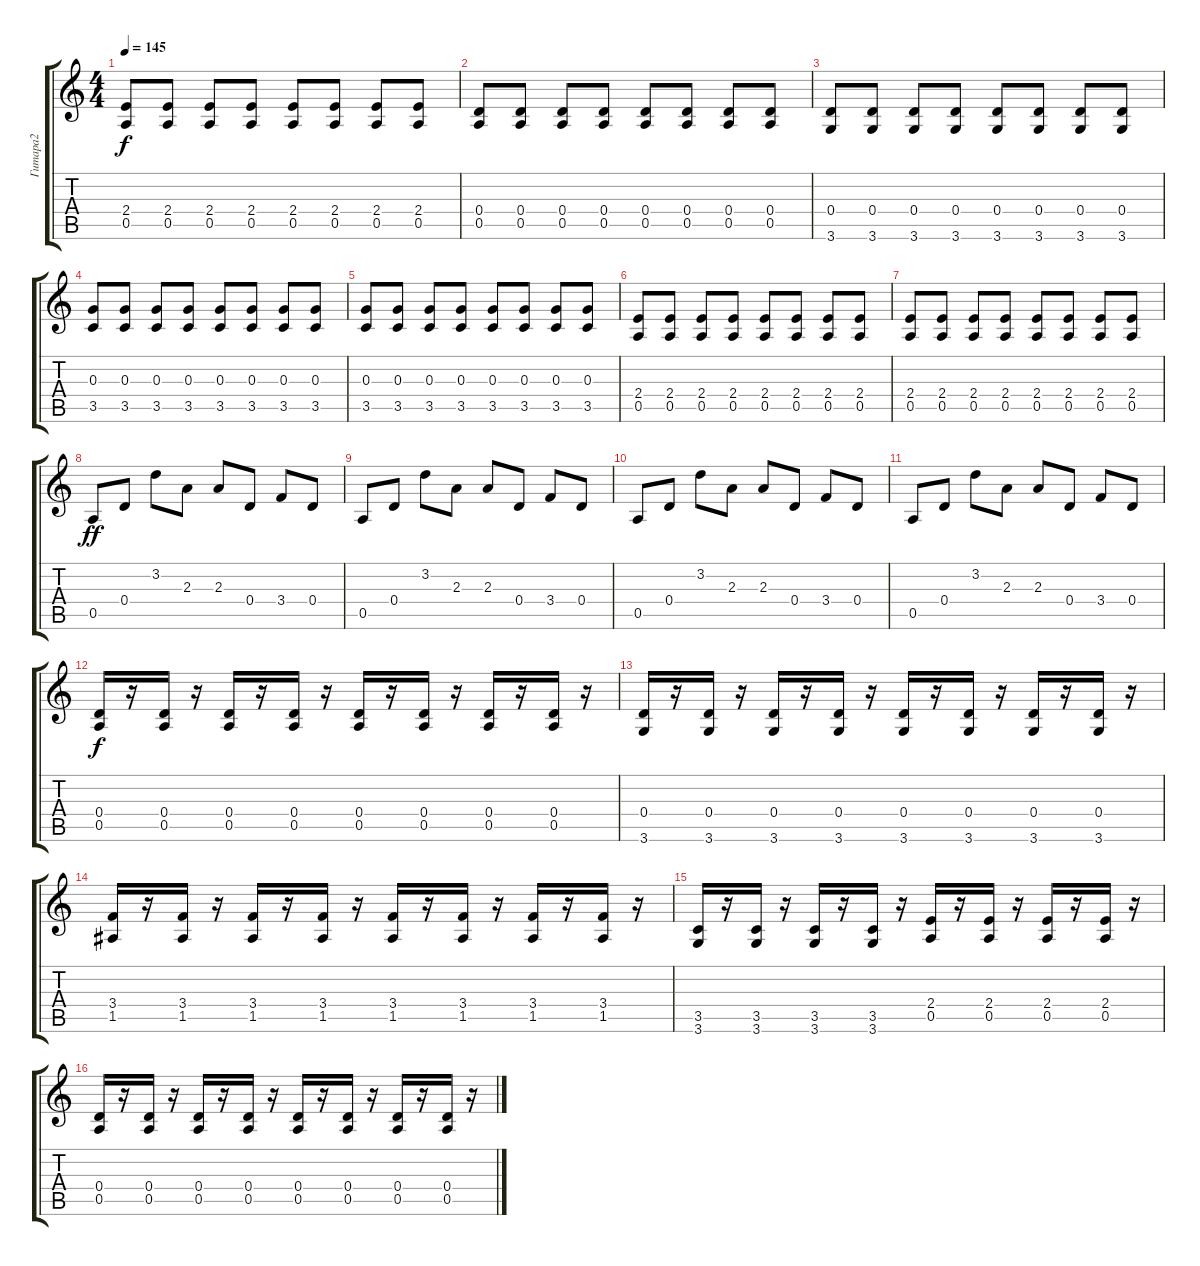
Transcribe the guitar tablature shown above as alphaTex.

\track ("Гитара2" "Гитара2") {instrument distortionguitar}
\staff {score tabs}
\tuning (E4 B3 G3 D3 A2 E2) {hide}
\ts (4 4)
\tempo 145
\clef g2
\ks c
(2.4 0.5).8{dy f} (2.4 0.5).8 (2.4 0.5).8 (2.4 0.5).8 (2.4 0.5).8 (2.4 0.5).8 (2.4 0.5).8 (2.4 0.5).8 |
(0.4 0.5).8 (0.4 0.5).8 (0.4 0.5).8 (0.4 0.5).8 (0.4 0.5).8 (0.4 0.5).8 (0.4 0.5).8 (0.4 0.5).8 |
(0.4 3.6).8 (0.4 3.6).8 (0.4 3.6).8 (0.4 3.6).8 (0.4 3.6).8 (0.4 3.6).8 (0.4 3.6).8 (0.4 3.6).8 |
(0.3 3.5).8 (0.3 3.5).8 (0.3 3.5).8 (0.3 3.5).8 (0.3 3.5).8 (0.3 3.5).8 (0.3 3.5).8 (0.3 3.5).8 |
(0.3 3.5).8 (0.3 3.5).8 (0.3 3.5).8 (0.3 3.5).8 (0.3 3.5).8 (0.3 3.5).8 (0.3 3.5).8 (0.3 3.5).8 |
(2.4 0.5).8 (2.4 0.5).8 (2.4 0.5).8 (2.4 0.5).8 (2.4 0.5).8 (2.4 0.5).8 (2.4 0.5).8 (2.4 0.5).8 |
(2.4 0.5).8 (2.4 0.5).8 (2.4 0.5).8 (2.4 0.5).8 (2.4 0.5).8 (2.4 0.5).8 (2.4 0.5).8 (2.4 0.5).8 |
0.5.8{dy ff} 0.4.8 3.2.8 2.3.8 2.3.8 0.4.8 3.4.8 0.4.8 |
0.5.8 0.4.8 3.2.8 2.3.8 2.3.8 0.4.8 3.4.8 0.4.8 |
0.5.8 0.4.8 3.2.8 2.3.8 2.3.8 0.4.8 3.4.8 0.4.8 |
0.5.8 0.4.8 3.2.8 2.3.8 2.3.8 0.4.8 3.4.8 0.4.8 |
(0.4 0.5).16{dy f} r.16 (0.4 0.5).16 r.16 (0.4 0.5).16 r.16 (0.4 0.5).16 r.16 (0.4 0.5).16 r.16 (0.4 0.5).16 r.16 (0.4 0.5).16 r.16 (0.4 0.5).16 r.16 |
(0.4 3.6).16 r.16 (0.4 3.6).16 r.16 (0.4 3.6).16 r.16 (0.4 3.6).16 r.16 (0.4 3.6).16 r.16 (0.4 3.6).16 r.16 (0.4 3.6).16 r.16 (0.4 3.6).16 r.16 |
(3.4 1.5).16 r.16 (3.4 1.5).16 r.16 (3.4 1.5).16 r.16 (3.4 1.5).16 r.16 (3.4 1.5).16 r.16 (3.4 1.5).16 r.16 (3.4 1.5).16 r.16 (3.4 1.5).16 r.16 |
(3.5 3.6).16 r.16 (3.5 3.6).16 r.16 (3.5 3.6).16 r.16 (3.5 3.6).16 r.16 (2.4 0.5).16 r.16 (2.4 0.5).16 r.16 (2.4 0.5).16 r.16 (2.4 0.5).16 r.16 |
(0.4 0.5).16 r.16 (0.4 0.5).16 r.16 (0.4 0.5).16 r.16 (0.4 0.5).16 r.16 (0.4 0.5).16 r.16 (0.4 0.5).16 r.16 (0.4 0.5).16 r.16 (0.4 0.5).16 r.16
